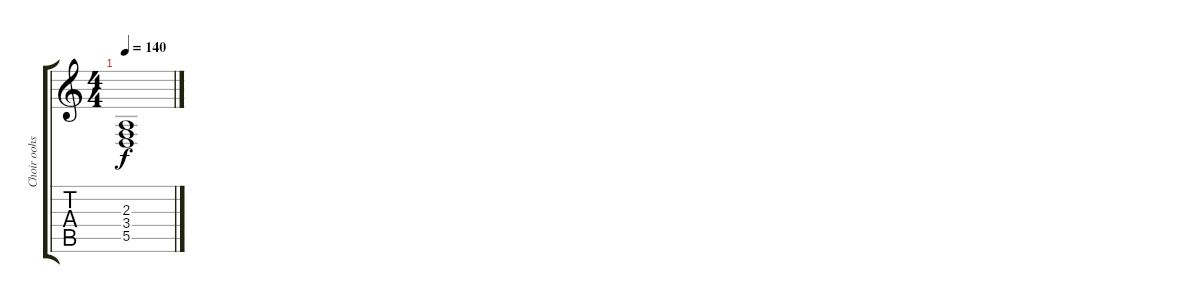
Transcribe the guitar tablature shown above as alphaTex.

\track ("Choir oohs" "Choir oohs") {instrument choiraahs}
\staff {score tabs}
\tuning (E4 B3 G3 D3 A2 E2) {hide}
\ts (4 4)
\tempo 140
\clef g2
\ks c
(2.3{t} 3.4{t} 5.5{t}).1{dy f}
